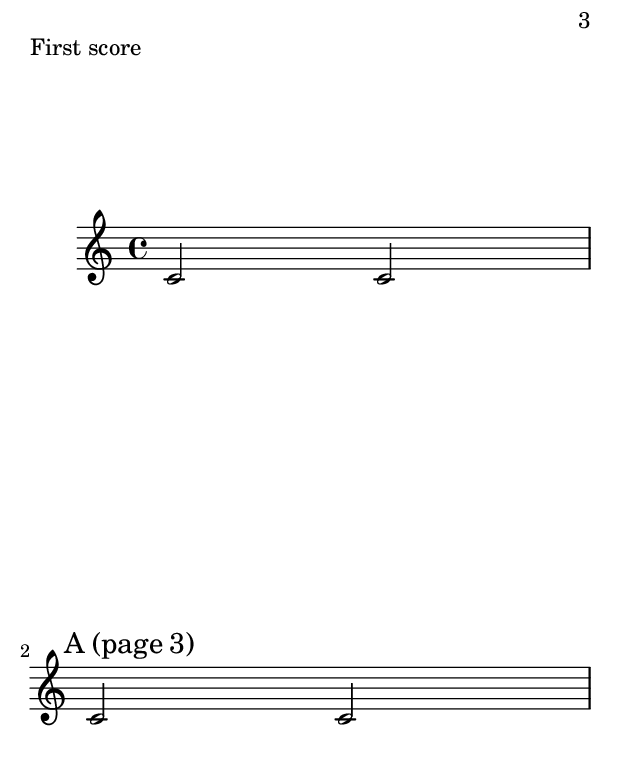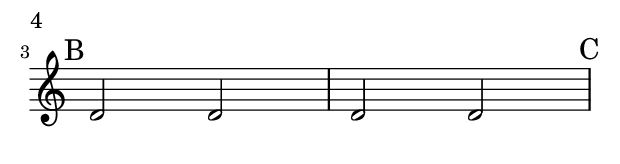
%% Do not edit this file; it is auto-generated from input/new
%% This file is in the public domain.
%% Note: this file works from version 2.12.0
\version "2.13.1"
\header {
  lsrtags = "spacing"
  texidoc = "Page labels may be placed inside music or at top-level,
and referred to in markups."
  doctitle = "Page label"
} % begin verbatim


#(set-default-paper-size "a6")

#(define-markup-command (toc-line layout props label text)
  (symbol? markup?)
  (interpret-markup layout props
   (markup #:fill-line (text #:page-ref label "8" "?"))))

\book {
  \markup \huge \fill-line { \null Title Page \null }

  \pageBreak

  \label #'toc
  \markup \column {
    \large \fill-line { \null Table of contents \null }
    \toc-line #'toc "Table of contents"
    \toc-line #'firstScore "First Score"
    \toc-line #'markA "Mark A"
    \toc-line #'markB "Mark B"
    \toc-line #'markC "Mark C"
    \toc-line #'unknown "Unknown label"
  }

  \pageBreak

  \label #'firstScore
  \score {
    \new Staff \relative c' {
      c2 c
      \mark \markup {
        A (page \concat { \page-ref #'markA "0" "?" ) }
      } \label #'markA
      c2 c
      \pageBreak
      \mark "B" \label #'markB
      d2 d
      d2 d
      \once \override Score.RehearsalMark #'break-visibility =
        #begin-of-line-invisible
      \mark "C" \label #'markC
    }
    \header { piece = "First score" }
  }
}
